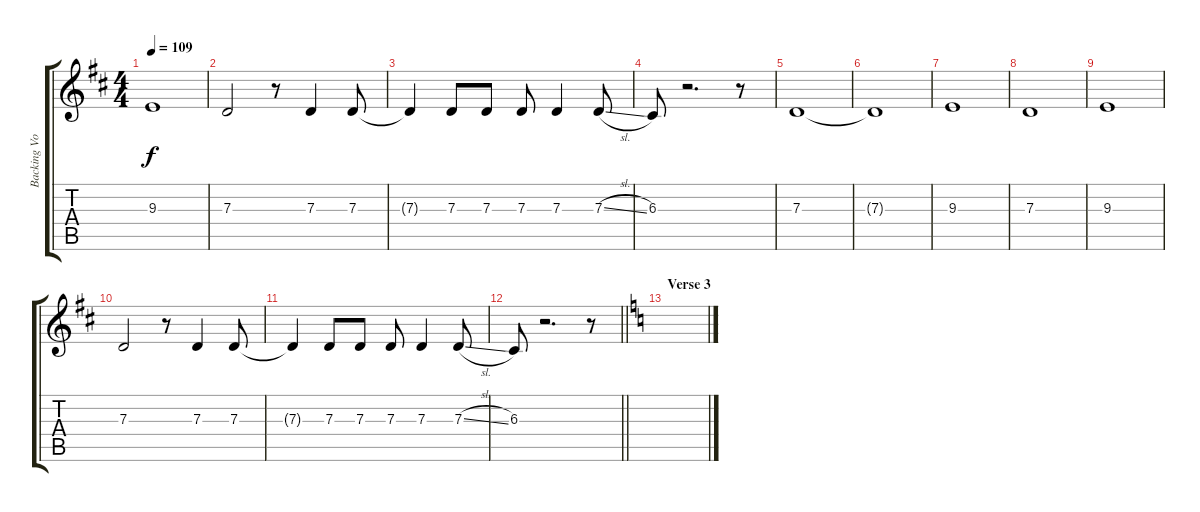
\track ("Backing Vocals (Charlotte Hatherley)" "Backing Vo") {instrument flute}
\staff {score tabs}
\tuning (E4 B3 G3 D3 A2 E2) {hide}
\ts (4 4)
\tempo 109
\clef g2
\ks d
9.3.1{dy f} |
7.3.2 r.8 7.3.4 7.3.8 |
7.3{t}.4 7.3.8 7.3.8 7.3.8 7.3.4 7.3{sl}.8 |
6.3.8 r.2{d} r.8 |
7.3.1 |
7.3{t}.1 |
9.3.1 |
7.3.1 |
9.3.1 |
7.3.2 r.8 7.3.4 7.3.8 |
7.3{t}.4 7.3.8 7.3.8 7.3.8 7.3.4 7.3{sl}.8 |
\barLineRight lightlight
6.3.8 r.2{d} r.8 |
\section ("" "Verse 3")
\ks c
